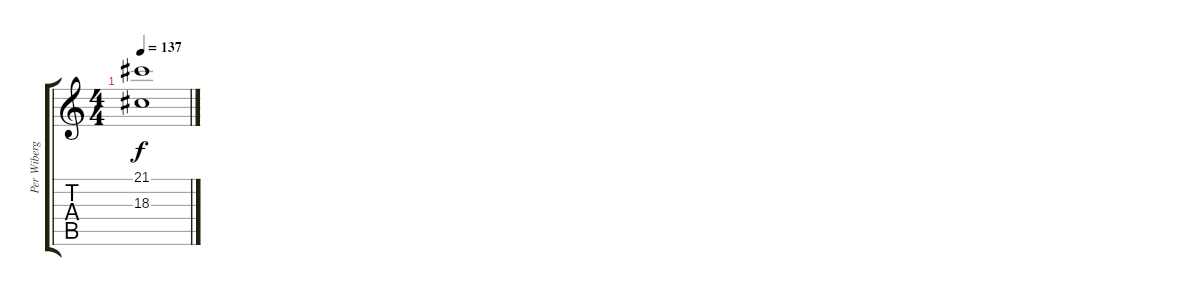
\track ("Per Wiberg" "Per Wiberg") {instrument synthstrings1}
\staff {score tabs}
\tuning (E4 B3 G3 D3 A2 E2) {hide}
\ts (4 4)
\tempo 137
\clef g2
\ks c
(21.1{t} 18.3{t}).1{dy f}
